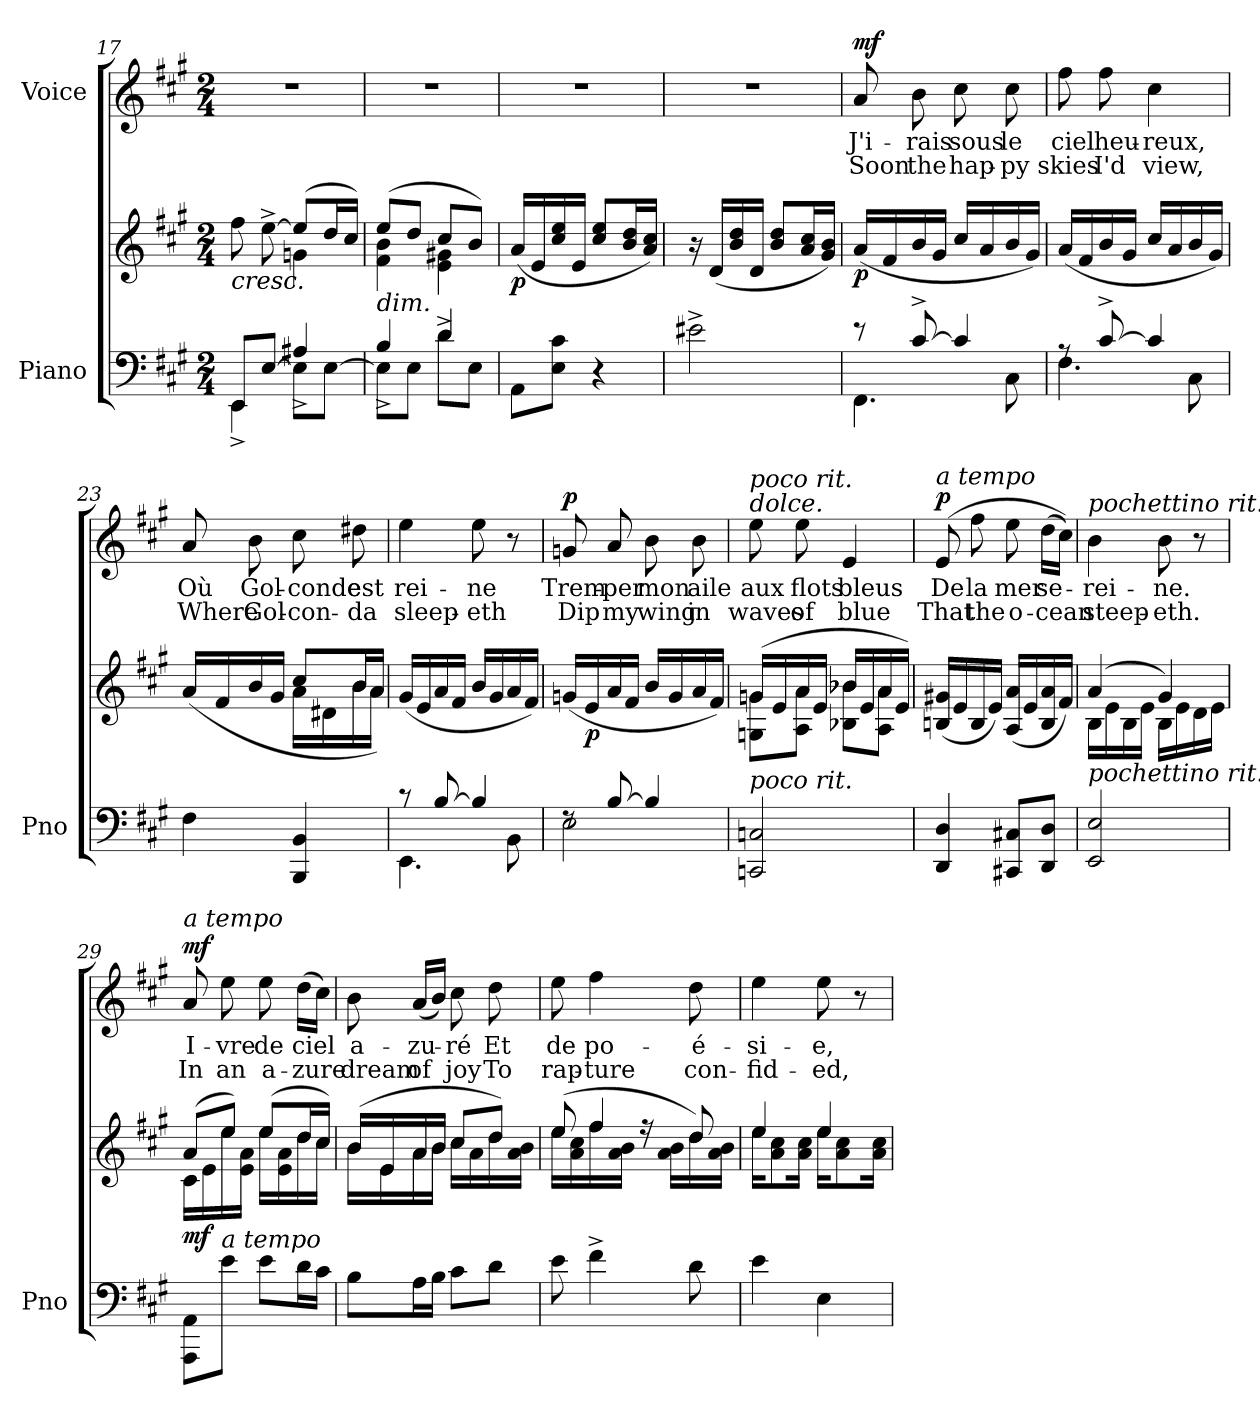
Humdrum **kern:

**kern	**kern	**dynam	**kern	**text	**text	**dynam
*part2	*part2	*part2	*part1	*part1	*part1	*part1
*staff3	*staff2	*staff2/3	*staff1	*staff1	*staff1	*staff1
*I"Piano	*	*	*I"Voice	*	*	*
*I'Pno	*	*	*	*	*	*
*clefF4	*clefG2	*	*clefG2	*	*	*
*k[f#c#g#]	*k[f#c#g#]	*	*k[f#c#g#]	*	*	*
*M2/4	*M2/4	*	*M2/4	*	*	*
=17	=17	=17	=17	=17	=17	=17
*^	*^	*	*	*	*	*
!	!	!LO:TX:b:i:t=cresc.	!	!	!	!	!	!
8EE/L	4EE^\	8rffyy	8ff#\	.	2r	.	.	.
[8E/J	.	[8ee^\	8ryy	.	.	.	.	.
8E\L]	4A#X^/	(>8ee/L]	4gn\	.	.	.	.	.
[8E\J	.	16dd/L	.	.	.	.	.	.
.	.	16cc#/JJ)	.	.	.	.	.	.
=18	=18	=18	=18	=18	=18	=18	=18	=18
!	!	!LO:TX:b:i:t=dim.	!	!	!	!	!	!
8E\L]	4B^/	(>8ee/L	4f#\ 4b\	.	2r	.	.	.
8E\J	.	8dd/J	.	.	.	.	.	.
8d^\L	4d/	8cc#/L	4e\ 4g#X\	.	.	.	.	.
8E\J	.	8b/J)	.	.	.	.	.	.
*v	*v	*	*	*	*	*	*	*
*	*v	*v	*	*	*	*	*
!!LO:LB:g=z
=19	=19	=19	=19	=19	=19	=19
!	!	!LO:DY:b	!	!	!	!
8AA\L	(<16a/LL	p	2r	.	.	.
.	16e/	.	.	.	.	.
8E\ 8c#\J	16cc#/ 16ee/	.	.	.	.	.
.	16e/JJ	.	.	.	.	.
4r	8cc#/ 8ee/L	.	.	.	.	.
.	16b/ 16dd/L	.	.	.	.	.
.	16a/ 16cc#/JJ)	.	.	.	.	.
=20	=20	=20	=20	=20	=20	=20
2e#X^\	16r	.	2r	.	.	.
.	(<16d/LL	.	.	.	.	.
.	16b/ 16dd/	.	.	.	.	.
.	16d/JJ	.	.	.	.	.
.	8b/ 8dd/L	.	.	.	.	.
.	16a/ 16cc#/L	.	.	.	.	.
.	16g#/ 16b/JJ)	.	.	.	.	.
=21	=21	=21	=21	=21	=21	=21
*^	*	*	*	*	*	*
!	!	!	!LO:DY:b	!	!LO:LY:b	!LO:LY:b	!LO:DY:a
8r	4.FF#\	(<16a/LL	p	8a/	J'i-	Soon	mf
.	.	16f#/	.	.	.	.	.
!	!	!	!	!	!LO:LY:b	!LO:LY:b	!
[8c#^/	.	16b/	.	8b\	-rais	the	.
.	.	16g#/JJ	.	.	.	.	.
!	!	!	!	!	!LO:LY:b	!LO:LY:b	!
4c#/]	.	16cc#/LL	.	8cc#\	sous	hap-	.
.	.	16a/	.	.	.	.	.
!	!	!	!	!	!LO:LY:b	!LO:LY:b	!
.	8C#\	16b/	.	8cc#\	le	-py	.
.	.	16g#/JJ)	.	.	.	.	.
=22	=22	=22	=22	=22	=22	=22	=22
!	!	!	!	!	!LO:LY:b	!LO:LY:b	!
8rA	4.F#\	(<16a/LL	.	8ff#\	ciel	skies	.
.	.	16f#/	.	.	.	.	.
!	!	!	!	!	!LO:LY:b	!LO:LY:b	!
[8c#^/	.	16b/	.	8ff#\	heu-	I'd	.
.	.	16g#/JJ	.	.	.	.	.
!	!	!	!	!	!LO:LY:b	!LO:LY:b	!
4c#/]	.	16cc#/LL	.	4cc#\	reux,	view,	.
.	.	16a/	.	.	.	.	.
.	8C#\	16b/	.	.	.	.	.
.	.	16g#/JJ)	.	.	.	.	.
*v	*v	*	*	*	*	*	*
!!LO:PB:g=z
=23	=23	=23	=23	=23	=23	=23
*	*^	*	*	*	*	*
!	!	!	!	!	!LO:LY:b	!LO:LY:b	!
4F#\	(>16a/LL	4ryy	.	8a/	Où	Where	.
.	16f#/	.	.	.	.	.	.
!	!	!	!	!	!LO:LY:b	!LO:LY:b	!
.	16b/	.	.	8b\	Gol-	Gol-	.
.	16g#/JJ	.	.	.	.	.	.
!	!	!	!	!	!LO:LY:b	!LO:LY:b	!
4BBB/ 4BB/	8cc#/L	16a\LL	.	8cc#\	-conde	-con-	.
.	.	16d#X\	.	.	.	.	.
!	!	!	!	!	!LO:LY:b	!LO:LY:b	!
.	16b/L	16b\	.	8dd#X\	est	-da	.
.	16a/JJ)	16a\JJ	.	.	.	.	.
=24	=24	=24	=24	=24	=24	=24	=24
*^	*	*	*	*	*	*	*
!	!	!	!	!	!	!LO:LY:b	!LO:LY:b	!
*	*	*v	*v	*	*	*	*	*
8r	4.EE\	(<16g#/LL	.	4ee\	rei-	sleep-	.
.	.	16e/	.	.	.	.	.
[8B/	.	16a/	.	.	.	.	.
.	.	16f#/JJ	.	.	.	.	.
!	!	!	!	!	!LO:LY:b	!LO:LY:b	!
4B/]	.	16b/LL	.	8ee\	-ne	-eth	.
.	.	16g#/	.	.	.	.	.
.	8BB\	16a/	.	8r	.	.	.
.	.	16f#/JJ)	.	.	.	.	.
=25	=25	=25	=25	=25	=25	=25	=25
!	!	!	!	!	!LO:LY:b	!LO:LY:b	!LO:DY:a
8rF	2E\	(<16gn/LL	.	8gn/	Trem-	Dip	p
!	!	!	!LO:DY:b	!	!	!	!
.	.	16e/	p	.	.	.	.
!	!	!	!	!	!LO:LY:b	!LO:LY:b	!
[8B/	.	16a/	.	8a/	-per	my	.
.	.	16f#/JJ	.	.	.	.	.
!	!	!	!	!	!LO:LY:b	!LO:LY:b	!
4B/]	.	16b/LL	.	8b\	mon	wing	.
.	.	16g/	.	.	.	.	.
!	!	!	!	!	!LO:LY:b	!LO:LY:b	!
.	.	16a/	.	8b\	aile	in	.
.	.	16f#/JJ)	.	.	.	.	.
*v	*v	*	*	*	*	*	*
=26	=26	=26	=26	=26	=26	=26
*	*^	*	*	*	*	*
!	!	!	!	!LO:TX:a:i:t=dolce.	!	!	!
!	!	!	!	!LO:TX:a:i:t=poco rit.	!	!	!
!LO:TX:a:i:t=poco rit.	!	!	!	!	!	!	!
!	!	!	!	!	!LO:LY:b	!LO:LY:b	!
2CCn/ 2Cn/	(>16gn/LL	8Gn\ 8g\L	.	8ee\	aux	waves	.
.	16e/	.	.	.	.	.	.
*	*	*	*	*MM80	*	*	*
!	!	!	!	!	!LO:LY:b	!LO:LY:b	!
.	16a/	8A\ 8a\J	.	8ee\	flots	of	.
.	16e/JJ	.	.	.	.	.	.
!	!	!	!	!	!LO:LY:b	!LO:LY:b	!
.	16b-X/LL	8B-X\ 8b-X\L	.	4e/	bleus	blue	.
.	16e/	.	.	.	.	.	.
.	16a/	8A\ 8a\J	.	.	.	.	.
.	16e/JJ)	.	.	.	.	.	.
*	*v	*v	*	*	*	*	*
!!LO:PB:g=z
=27	=27	=27	=27	=27	=27	=27
!	!	!	!LO:TX:a:i:t=a tempo	!	!	!
!	!	!LO:DY:a=2	!	!LO:LY:b	!LO:LY:b	!
!	!	!LO:DY:n=1:a=2	!	!	!	!LO:DY:a
4DD/ 4D/	(<16Bn/ 16g#X/LL	p other-dynamics	(>8e/	De	That	p
.	16e/	.	.	.	.	.
!	!	!	!	!LO:LY:b	!LO:LY:b	!
.	16B/	.	8ff#\	la	the	.
.	16e/JJ)	.	.	.	.	.
!	!	!	!	!LO:LY:b	!LO:LY:b	!
8CC#X/ 8C#X/L	(<16A/ 16a/LL	.	8ee\	mer	o-	.
.	16e/	.	.	.	.	.
!	!	!	!	!LO:LY:b	!LO:LY:b	!
8DD/ 8D/J	16B/ 16a/	.	(>16dd\LL	se-	-cean	.
.	16f#/JJ)	.	16cc#\JJ))	.	.	.
=28	=28	=28	=28	=28	=28	=28
*	*^	*	*	*	*	*
!	!	!	!	!LO:TX:a:i:t=pochettino rit.	!	!	!
!LO:TX:a:i:t=pochettino rit.	!	!	!	!	!	!	!
!	!	!	!	!	!LO:LY:b	!LO:LY:b	!
2EE/ 2E/	(>4a/	16B\LL	.	4b\	-rei-	steep-	.
.	.	16e\	.	.	.	.	.
.	.	16B\	.	.	.	.	.
.	.	16e\JJ	.	.	.	.	.
!	!	!	!	!	!LO:LY:b	!LO:LY:b	!
.	4g#/)	16B\LL	.	8b\	-ne.	-eth.	.
.	.	16e\	.	.	.	.	.
.	.	16d\	.	8r	.	.	.
.	.	16e\JJ	.	.	.	.	.
=29	=29	=29	=29	=29	=29	=29	=29
!	!	!	!	!LO:TX:a:i:t=a tempo	!	!	!
!	!	!	!LO:DY:a=2	!	!LO:LY:b	!LO:LY:b	!LO:DY:a
8AAA\ 8AA\L	(>8a/L	16c#\LL	mf	8a/	I-	In	mf
.	.	16e\	.	.	.	.	.
!LO:TX:a:i:t=a tempo	!	!	!	!	!	!	!
!	!	!	!	!	!LO:LY:b	!LO:LY:b	!
8e\J	8ee/J)	16ee\	.	8ee\	-vre	an	.
.	.	16e\ 16a\JJ	.	.	.	.	.
!	!	!	!	!	!LO:LY:b	!LO:LY:b	!
8e\L	(>8ee/L	16ee\LL	.	8ee\	de	a-	.
.	.	16e\ 16a\	.	.	.	.	.
!	!	!	!	!	!LO:LY:b	!LO:LY:b	!
16d\L	16dd/L	16dd\	.	(>16dd\LL	ciel	-zure	.
16c#\JJ	16cc#/JJ)	16cc#\JJ	.	16cc#\JJ)	.	.	.
!!LO:LB:g=z
=30	=30	=30	=30	=30	=30	=30	=30
!	!	!	!	!	!LO:LY:b	!LO:LY:b	!
8B\L	(>16b/LL	16b\LL	.	8b\	a-	dream	.
.	16e/	16e\	.	.	.	.	.
!	!	!	!	!	!LO:LY:b	!LO:LY:b	!
16A\L	16a/	16a\	.	(<16a/LL	-zu-	of	.
16B\JJ	16b/JJ	16b\JJ	.	16b/JJ)	.	.	.
!	!	!	!	!	!LO:LY:b	!LO:LY:b	!
8c#\L	8cc#/L	16cc#\LL	.	8cc#\	-ré	joy	.
.	.	16a\	.	.	.	.	.
!	!	!	!	!	!LO:LY:b	!LO:LY:b	!
8d\J	8dd/J)	16dd\	.	8dd\	Et	To	.
.	.	16a\ 16b\JJ	.	.	.	.	.
=31	=31	=31	=31	=31	=31	=31	=31
!	!	!	!	!	!LO:LY:b	!LO:LY:b	!
8e\	(>8ee/	16ee\LL	.	8ee\	de	rap-	.
.	.	16a\ 16cc#\	.	.	.	.	.
!	!	!	!	!	!LO:LY:b	!LO:LY:b	!
4f#^\	4ff#/	16ff#\	.	4ff#\	po-	-ture	.
.	.	16a\ 16b\JJ	.	.	.	.	.
.	.	16rff	.	.	.	.	.
.	.	16a\ 16b\LL	.	.	.	.	.
!	!	!	!	!	!LO:LY:b	!LO:LY:b	!
8d\	8dd/)	16dd\	.	8dd\	-é-	con-	.
.	.	16a\ 16b\JJ	.	.	.	.	.
=32	=32	=32	=32	=32	=32	=32	=32
!	!	!	!	!	!LO:LY:b	!LO:LY:b	!
4e\	4ee/	16ee\KL	.	4ee\	-si-	-fid-	.
.	.	8a\ 8cc#\	.	.	.	.	.
.	.	16a\ 16cc#\Jk	.	.	.	.	.
!	!	!	!	!	!LO:LY:b	!LO:LY:b	!
4E\	4ee/	16ee\KL	.	8ee\	-e,	-ed,	.
.	.	8a\ 8cc#\	.	.	.	.	.
.	.	.	.	8r	.	.	.
.	.	16a\ 16cc#\Jk	.	.	.	.	.
*	*v	*v	*	*	*	*	*
=	=	=	=	=	=	=
*-	*-	*-	*-	*-	*-	*-
